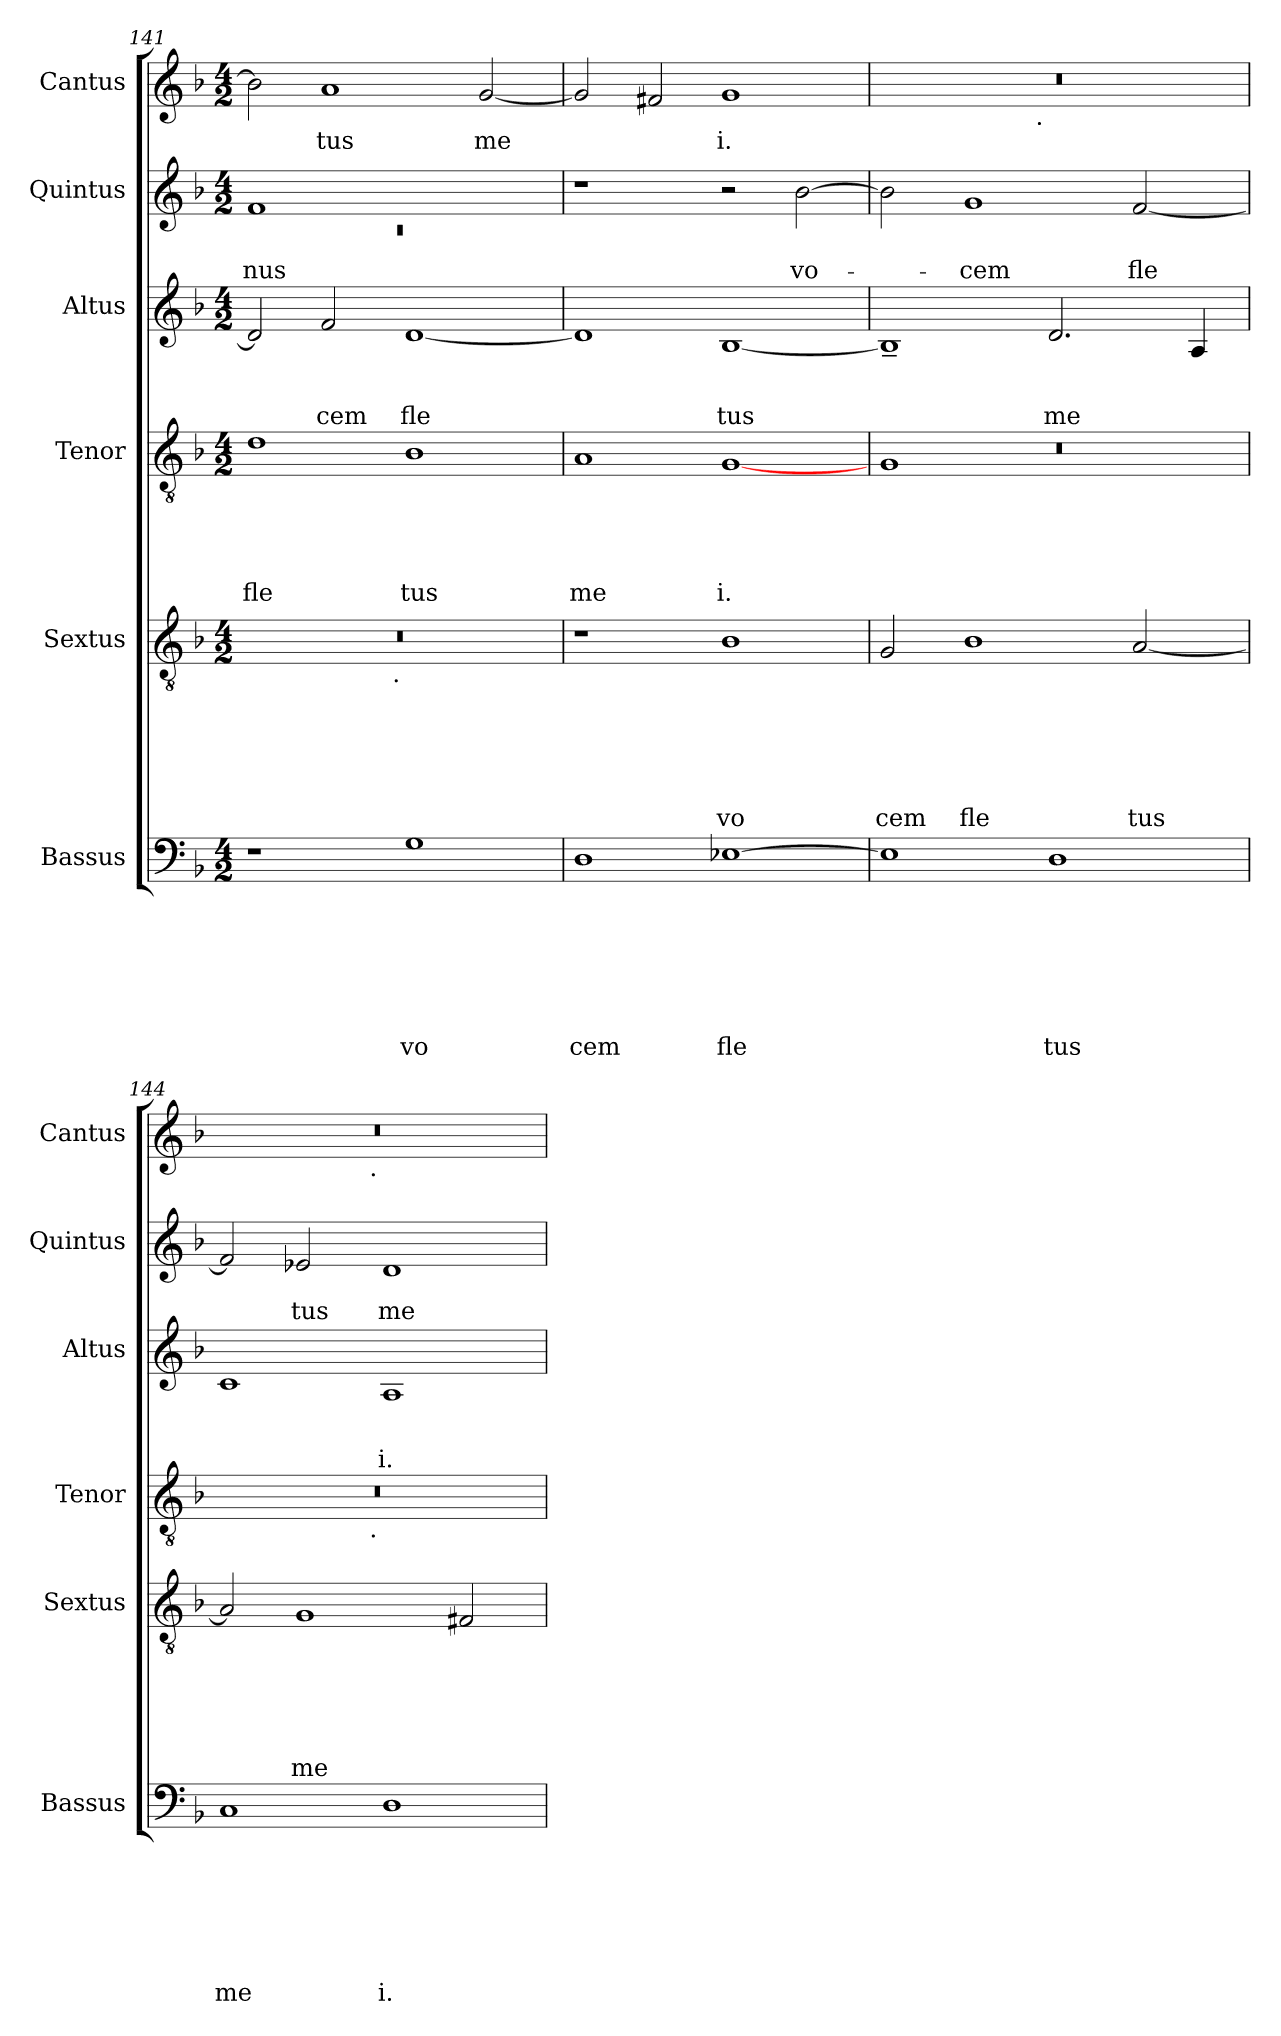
**kern	**text	**text	**text	**text	**text	**text	**text	**kern	**text	**text	**text	**text	**text	**text	**kern	**text	**text	**text	**text	**text	**kern	**text	**text	**text	**kern	**text	**text	**kern	**text
*part6	*part6	*part6	*part6	*part6	*part6	*part6	*part6	*part5	*part5	*part5	*part5	*part5	*part5	*part5	*part4	*part4	*part4	*part4	*part4	*part4	*part3	*part3	*part3	*part3	*part2	*part2	*part2	*part1	*part1
*staff6	*staff6	*staff6	*staff6	*staff6	*staff6	*staff6	*staff6	*staff5	*staff5	*staff5	*staff5	*staff5	*staff5	*staff5	*staff4	*staff4	*staff4	*staff4	*staff4	*staff4	*staff3	*staff3	*staff3	*staff3	*staff2	*staff2	*staff2	*staff1	*staff1
*I"Bassus	*	*	*	*	*	*	*	*I"Sextus	*	*	*	*	*	*	*I"Tenor	*	*	*	*	*	*I"Altus	*	*	*	*I"Quintus	*	*	*I"Cantus	*
*I'Bassus	*	*	*	*	*	*	*	*I'Sextus	*	*	*	*	*	*	*I'Tenor	*	*	*	*	*	*I'Altus	*	*	*	*I'Quintus	*	*	*I'Cantus	*
*clefF4	*	*	*	*	*	*	*	*clefGv2	*	*	*	*	*	*	*clefGv2	*	*	*	*	*	*clefG2	*	*	*	*clefG2	*	*	*clefG2	*
*k[b-]	*	*	*	*	*	*	*	*k[b-]	*	*	*	*	*	*	*k[b-]	*	*	*	*	*	*k[b-]	*	*	*	*k[b-]	*	*	*k[b-]	*
*F:	*	*	*	*	*	*	*	*F:	*	*	*	*	*	*	*F:	*	*	*	*	*	*F:	*	*	*	*F:	*	*	*F:	*
*M4/2	*	*	*	*	*	*	*	*M4/2	*	*	*	*	*	*	*M4/2	*	*	*	*	*	*M4/2	*	*	*	*M4/2	*	*	*M4/2	*
=141	=141	=141	=141	=141	=141	=141	=141	=141	=141	=141	=141	=141	=141	=141	=141	=141	=141	=141	=141	=141	=141	=141	=141	=141	=141	=141	=141	=141	=141
*	*	*	*	*	*	*	*	*	*	*	*	*	*	*	*	*	*	*	*	*	*	*	*	*	*^	*	*	*	*
!	!	!	!	!	!	!	!	!	!	!	!	!	!	!	!	!	!	!	!	!LO:LY:b	!	!	!	!	!	!LO:N:vis=1	!	!LO:LY:b	!	!
*	*	*	*	*	*	*	*	*^	*	*	*	*	*	*	*	*	*	*	*	*	*	*	*	*	*	*	*	*	*	*
1r	.	.	.	.	.	.	.	0r	2ryy	.	.	.	.	.	.	1d	.	.	.	.	fle	2d/]	.	.	.	1f	0rc	.	-nus	2b-\]	.
!	!	!	!	!	!	!	!	!	!	!	!	!	!	!	!	!	!	!	!	!	!	!	!	!	!LO:LY:b	!	!	!	!	!	!LO:LY:b
.	.	.	.	.	.	.	.	.	4...ryy	.	.	.	.	.	.	.	.	.	.	.	.	2f/	.	.	cem	.	.	.	.	1a	tus
!	!	!	!	!	!	!	!	!	!LO:TX:b:t=.	!	!	!	!	!	!	!	!	!	!	!	!	!	!	!	!	!	!	!	!	!	!
.	.	.	.	.	.	.	.	.	1ryy	.	.	.	.	.	.	.	.	.	.	.	.	.	.	.	.	.	.	.	.	.	.
!	!	!	!	!	!	!	!LO:LY:b	!	!	!	!	!	!	!	!	!	!	!	!	!	!LO:LY:b	!	!	!	!LO:LY:b	!	!	!	!	!	!
1G	.	.	.	.	.	.	vo	.	.	.	.	.	.	.	.	1B-	.	.	.	.	tus	[<1d	.	.	fle	1ryy	.	.	.	.	.
!	!	!	!	!	!	!	!	!	!	!	!	!	!	!	!	!	!	!	!	!	!	!	!	!	!	!	!	!	!	!	!LO:LY:b
.	.	.	.	.	.	.	.	.	.	.	.	.	.	.	.	.	.	.	.	.	.	.	.	.	.	.	.	.	.	[<2g/	me
.	.	.	.	.	.	.	.	.	32ryy	.	.	.	.	.	.	.	.	.	.	.	.	.	.	.	.	.	.	.	.	.	.
=142	=142	=142	=142	=142	=142	=142	=142	=142	=142	=142	=142	=142	=142	=142	=142	=142	=142	=142	=142	=142	=142	=142	=142	=142	=142	=142	=142	=142	=142	=142	=142
!	!	!	!	!	!	!	!LO:LY:b	!	!	!	!	!	!	!	!	!	!	!	!	!	!LO:LY:b	!	!	!	!	!	!	!	!	!	!
*	*	*	*	*	*	*	*	*v	*v	*	*	*	*	*	*	*	*	*	*	*	*	*	*	*	*	*v	*v	*	*	*	*
1D	.	.	.	.	.	.	cem	1r	.	.	.	.	.	.	1A	.	.	.	.	me	1d]	.	.	.	1r	.	.	2g/]	.
.	.	.	.	.	.	.	.	.	.	.	.	.	.	.	.	.	.	.	.	.	.	.	.	.	.	.	.	2f#/	.
!	!	!	!	!	!	!	!LO:LY:b	!	!	!	!	!	!	!LO:LY:b	!	!	!	!	!	!LO:LY:b:rj	!	!	!	!LO:LY:b	!	!	!	!	!LO:LY:b
[<1E-X	.	.	.	.	.	.	fle	1B-	.	.	.	.	.	vo	[<1G	.	.	.	.	i.	[<1B-	.	.	tus	2r	.	.	1g	i.
!	!	!	!	!	!	!	!	!	!	!	!	!	!	!	!	!	!	!	!	!	!	!	!	!	!	!	!LO:LY:b	!	!
.	.	.	.	.	.	.	.	.	.	.	.	.	.	.	.	.	.	.	.	.	.	.	.	.	[<2b-\	.	vo-	.	.
!!LO:LB:g=z
=143	=143	=143	=143	=143	=143	=143	=143	=143	=143	=143	=143	=143	=143	=143	=143	=143	=143	=143	=143	=143	=143	=143	=143	=143	=143	=143	=143	=143	=143
*	*	*	*	*	*	*	*	*	*	*	*	*	*	*	*^	*	*	*	*	*	*	*	*	*	*	*	*	*	*
*	*	*	*	*	*	*	*	*	*	*	*	*	*	*	*	*^	*	*	*	*	*	*	*	*	*	*	*	*	*	*
!	!	!	!	!	!	!	!	!	!	!	!	!	!	!LO:LY:b	!	!	!LO:N:vis=1	!	!	!	!	!	!	!	!	!	!	!	!	!	!
*	*	*	*	*	*	*	*	*	*	*	*	*	*	*	*	*	*	*	*	*	*	*	*	*	*	*	*	*	*	*^	*
1E-]	.	.	.	.	.	.	.	2G/	.	.	.	.	.	cem	32ryy	1G	0r	.	.	.	.	.	1B-~<]	.	.	.	2b-\]	.	.	0r	2ryy	.
.	.	.	.	.	.	.	.	.	.	.	.	.	.	.	1ryy	.	.	.	.	.	.	.	.	.	.	.	.	.	.	.	.	.
!	!	!	!	!	!	!	!	!	!	!	!	!	!	!LO:LY:b	!	!	!	!	!	!	!	!	!	!	!	!	!	!	!LO:LY:b	!	!	!
.	.	.	.	.	.	.	.	1B-	.	.	.	.	.	fle	.	.	.	.	.	.	.	.	.	.	.	.	1g	.	-cem	.	4...ryy	.
!	!	!	!	!	!	!	!	!	!	!	!	!	!	!	!	!	!	!	!	!	!	!	!	!	!	!	!	!	!	!	!LO:TX:b:t=.	!
.	.	.	.	.	.	.	.	.	.	.	.	.	.	.	.	.	.	.	.	.	.	.	.	.	.	.	.	.	.	.	1ryy	.
!	!	!	!	!	!	!	!LO:LY:b	!	!	!	!	!	!	!	!	!	!	!	!	!	!	!	!	!	!	!LO:LY:b	!	!	!	!	!	!
1D	.	.	.	.	.	.	tus	.	.	.	.	.	.	.	.	1ryy	.	.	.	.	.	.	2.d/	.	.	me	.	.	.	.	.	.
.	.	.	.	.	.	.	.	.	.	.	.	.	.	.	2ryy	.	.	.	.	.	.	.	.	.	.	.	.	.	.	.	.	.
!	!	!	!	!	!	!	!	!	!	!	!	!	!	!LO:LY:b	!	!	!	!	!	!	!	!	!	!	!	!	!	!	!LO:LY:b	!	!	!
.	.	.	.	.	.	.	.	[<2A/	.	.	.	.	.	tus	.	.	.	.	.	.	.	.	.	.	.	.	[<2f/	.	fle	.	.	.
.	.	.	.	.	.	.	.	.	.	.	.	.	.	.	4...ryy	.	.	.	.	.	.	.	.	.	.	.	.	.	.	.	.	.
.	.	.	.	.	.	.	.	.	.	.	.	.	.	.	.	.	.	.	.	.	.	.	4A/	.	.	.	.	.	.	.	.	.
.	.	.	.	.	.	.	.	.	.	.	.	.	.	.	.	.	.	.	.	.	.	.	.	.	.	.	.	.	.	.	32ryy	.
=144	=144	=144	=144	=144	=144	=144	=144	=144	=144	=144	=144	=144	=144	=144	=144	=144	=144	=144	=144	=144	=144	=144	=144	=144	=144	=144	=144	=144	=144	=144	=144	=144
!	!	!	!	!	!	!	!LO:LY:b	!	!	!	!	!	!	!	!	!	!	!	!	!	!	!	!	!	!	!	!	!	!	!	!	!
*	*	*	*	*	*	*	*	*	*	*	*	*	*	*	*	*v	*v	*	*	*	*	*	*	*	*	*	*	*	*	*	*	*
1C	.	.	.	.	.	.	me	2A/]	.	.	.	.	.	.	0r	2ryy	.	.	.	.	.	1c	.	.	.	2f/]	.	.	0r	2ryy	.
!	!	!	!	!	!	!	!	!	!	!	!	!	!	!LO:LY:b	!	!	!	!	!	!	!	!	!	!	!	!	!	!LO:LY:b	!	!	!
.	.	.	.	.	.	.	.	1G	.	.	.	.	.	me	.	4...ryy	.	.	.	.	.	.	.	.	.	2e-X/	.	tus	.	4...ryy	.
!	!	!	!	!	!	!	!	!	!	!	!	!	!	!	!	!	!	!	!	!	!	!	!	!	!	!	!	!	!	!LO:TX:b:t=.	!
!	!	!	!	!	!	!	!	!	!	!	!	!	!	!	!	!LO:TX:b:t=.	!	!	!	!	!	!	!	!	!	!	!	!	!	!	!
.	.	.	.	.	.	.	.	.	.	.	.	.	.	.	.	1ryy	.	.	.	.	.	.	.	.	.	.	.	.	.	1ryy	.
!	!	!	!	!	!	!	!LO:LY:b	!	!	!	!	!	!	!	!	!	!	!	!	!	!	!	!	!	!LO:LY:b	!	!	!LO:LY:b	!	!	!
1D	.	.	.	.	.	.	i.	.	.	.	.	.	.	.	.	.	.	.	.	.	.	1A	.	.	i.	1d	.	me	.	.	.
.	.	.	.	.	.	.	.	2F#/	.	.	.	.	.	.	.	.	.	.	.	.	.	.	.	.	.	.	.	.	.	.	.
.	.	.	.	.	.	.	.	.	.	.	.	.	.	.	.	32ryy	.	.	.	.	.	.	.	.	.	.	.	.	.	32ryy	.
*	*	*	*	*	*	*	*	*	*	*	*	*	*	*	*v	*v	*	*	*	*	*	*	*	*	*	*	*	*	*v	*v	*
=	=	=	=	=	=	=	=	=	=	=	=	=	=	=	=	=	=	=	=	=	=	=	=	=	=	=	=	=	=
*-	*-	*-	*-	*-	*-	*-	*-	*-	*-	*-	*-	*-	*-	*-	*-	*-	*-	*-	*-	*-	*-	*-	*-	*-	*-	*-	*-	*-	*-
